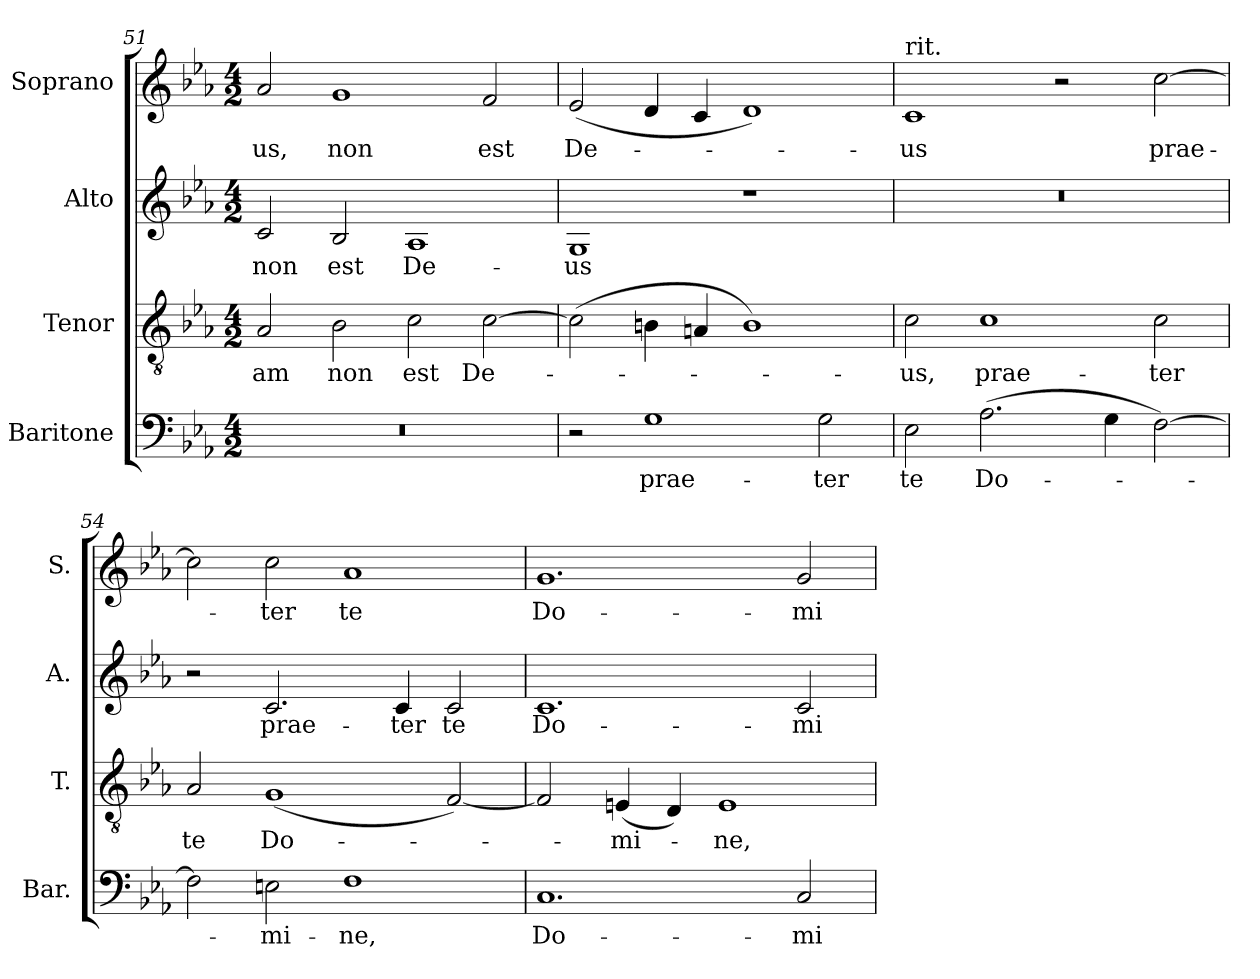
**kern	**text	**kern	**text	**kern	**text	**kern	**text
*part4	*part4	*part3	*part3	*part2	*part2	*part1	*part1
*staff4	*staff4	*staff3	*staff3	*staff2	*staff2	*staff1	*staff1
*I"Baritone	*	*I"Tenor	*	*I"Alto	*	*I"Soprano	*
*I'Bar.	*	*I'T.	*	*I'A.	*	*I'S.	*
*clefF4	*	*clefGv2	*	*clefG2	*	*clefG2	*
*	*	*ITrd7c12	*	*	*	*	*
*k[b-e-a-]	*	*k[b-e-a-]	*	*k[b-e-a-]	*	*k[b-e-a-]	*
*E-:	*	*E-:	*	*E-:	*	*E-:	*
*M4/2	*	*M4/2	*	*M4/2	*	*M4/2	*
=51	=51	=51	=51	=51	=51	=51	=51
!LO:N:vis=1	!	!	!	!	!	!	!
!	!	!	!LO:LY:b:color=#000000	!	!	!	!
!	!	!	!	!	!LO:LY:b:color=#000000	!	!
!	!	!	!	!	!	!	!LO:LY:b:color=#000000
0r	.	2AA-i/	-am	2ci/	non	2a-i/	-us,
!	!	!	!LO:LY:b:color=#000000	!	!	!	!
!	!	!	!	!	!LO:LY:b:color=#000000	!	!
!	!	!	!	!	!	!	!LO:LY:b:color=#000000
.	.	2BB-i\	non	2B-i/	est	1gi	non
!	!	!	!LO:LY:b:color=#000000	!	!	!	!
!	!	!	!	!	!LO:LY:b:color=#000000	!	!
.	.	2Ci\	est	1A-i	De-	.	.
!	!	!	!LO:LY:b:color=#000000	!	!	!	!
!	!	!	!	!	!	!	!LO:LY:b:color=#000000
.	.	[2Ci\	De-	.	.	2fi/	est
!!LO:LB:g=z
=52	=52	=52	=52	=52	=52	=52	=52
!	!	!	!	!	!LO:LY:b:color=#000000	!	!
!	!	!	!	!	!	!	!LO:LY:b:color=#000000
2r	.	(2Ci\]	.	1Gi	-us	(2e-i/	De-
!	!LO:LY:b:color=#000000	!	!	!	!	!	!
1Gi	prae-	4BBni\	.	.	.	4di/	.
.	.	4AAni/	.	.	.	4ci/	.
.	.	1BBi)	.	1r	.	1di)	.
!	!LO:LY:b:color=#000000	!	!	!	!	!	!
2Gi\	-ter	.	.	.	.	.	.
=53	=53	=53	=53	=53	=53	=53	=53
!	!LO:LY:b:color=#000000	!	!	!	!	!	!
!	!	!	!LO:LY:b:color=#000000	!LO:N:vis=1	!	!	!
!	!	!	!	!	!	!LO:TX:t=rit.	!
!	!	!	!	!	!	!	!LO:LY:b:color=#000000
2E-i\	te	2Ci\	-us,	0r	.	1ci	-us
!	!LO:LY:b:color=#000000	!	!	!	!	!	!
!	!	!	!LO:LY:b:color=#000000	!	!	!	!
(2.A-i\	Do-	1Ci	prae-	.	.	.	.
.	.	.	.	.	.	2r	.
4Gi\	.	.	.	.	.	.	.
!	!	!	!LO:LY:b:color=#000000	!	!	!	!
!	!	!	!	!	!	!	!LO:LY:b:color=#000000
[2Fi\)	.	2Ci\	-ter	.	.	[2cci\	prae-
=54	=54	=54	=54	=54	=54	=54	=54
!	!	!	!LO:LY:b:color=#000000	!	!	!	!
2Fi\]	.	2AA-i/	te	2r	.	2cci\]	.
!	!LO:LY:b:color=#000000	!	!	!	!	!	!
!	!	!	!LO:LY:b:color=#000000	!	!	!	!
!	!	!	!	!	!LO:LY:b:color=#000000	!	!
!	!	!	!	!	!	!	!LO:LY:b:color=#000000
2Eni\	-mi-	(1GGi	Do-	2.ci/	prae-	2cci\	-ter
!	!LO:LY:b:color=#000000	!	!	!	!	!	!
!	!	!	!	!	!	!	!LO:LY:b:color=#000000
1Fi	-ne,	.	.	.	.	1a-i	te
!	!	!	!	!	!LO:LY:b:color=#000000	!	!
.	.	.	.	4ci/	-ter	.	.
!	!	!	!	!	!LO:LY:b:color=#000000	!	!
.	.	[2FFi/)	.	2ci/	te	.	.
=55	=55	=55	=55	=55	=55	=55	=55
!	!LO:LY:b:color=#000000	!	!	!	!	!	!
!	!	!	!	!	!LO:LY:b:color=#000000	!	!
!	!	!	!	!	!	!	!LO:LY:b:color=#000000
1.Ci	Do-	2FFi/]	.	1.ci	Do-	1.gi	Do-
!	!	!	!LO:LY:b:color=#000000	!	!	!	!
.	.	(4EEni/	-mi-	.	.	.	.
.	.	4DDi/)	.	.	.	.	.
!	!	!	!LO:LY:b:color=#000000	!	!	!	!
.	.	1EEi	-ne,	.	.	.	.
!	!LO:LY:b:color=#000000	!	!	!	!	!	!
!	!	!	!	!	!LO:LY:b:color=#000000	!	!
!	!	!	!	!	!	!	!LO:LY:b:color=#000000
2Ci/	-mi-	.	.	2ci/	-mi-	2gi/	-mi-
=	=	=	=	=	=	=	=
*-	*-	*-	*-	*-	*-	*-	*-
